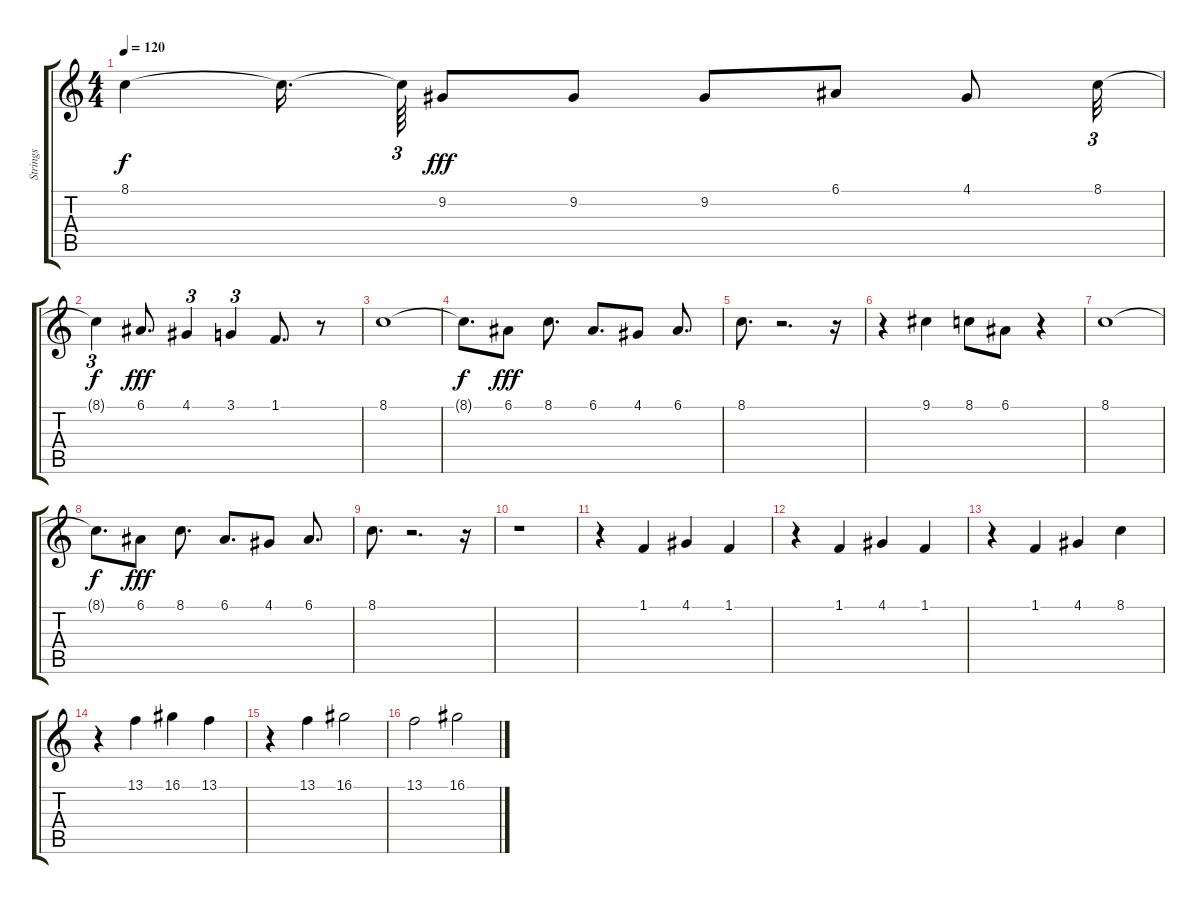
\track ("Strings" "Strings") {instrument violin}
\staff {score tabs}
\tuning (E4 B3 G3 D3 A2 E2) {hide}
\ts (4 4)
\tempo 120
\clef g2
\ks c
8.1{t}.4{dy f} 8.1{t}.16{d beam splitsecondary} 8.1{t}.64{tu (3 2)} 9.2.8{dy fff} 9.2.8 9.2.8 6.1.8 4.1.8 8.1.32{tu (3 2)} |
8.1{t}.4{tu (3 2) dy f} 6.1.8{d dy fff} 4.1.4{tu (3 2)} 3.1.4{tu (3 2)} 1.1.8{d} r.8 |
8.1.1 |
8.1{t}.8{d dy f} 6.1.8{dy fff} 8.1.8{d} 6.1.8{d} 4.1.8 6.1.8{d} |
8.1.8{d} r.2{d} r.16 |
r.4 9.1.4 8.1.8 6.1.8 r.4 |
8.1.1 |
8.1{t}.8{d dy f} 6.1.8{dy fff} 8.1.8{d} 6.1.8{d} 4.1.8 6.1.8{d} |
8.1.8{d} r.2{d} r.16 |
r.1 |
r.4 1.1.4 4.1.4 1.1.4 |
r.4 1.1.4 4.1.4 1.1.4 |
r.4 1.1.4 4.1.4 8.1.4 |
r.4 13.1.4 16.1.4 13.1.4 |
r.4 13.1.4 16.1.2 |
13.1.2 16.1.2
